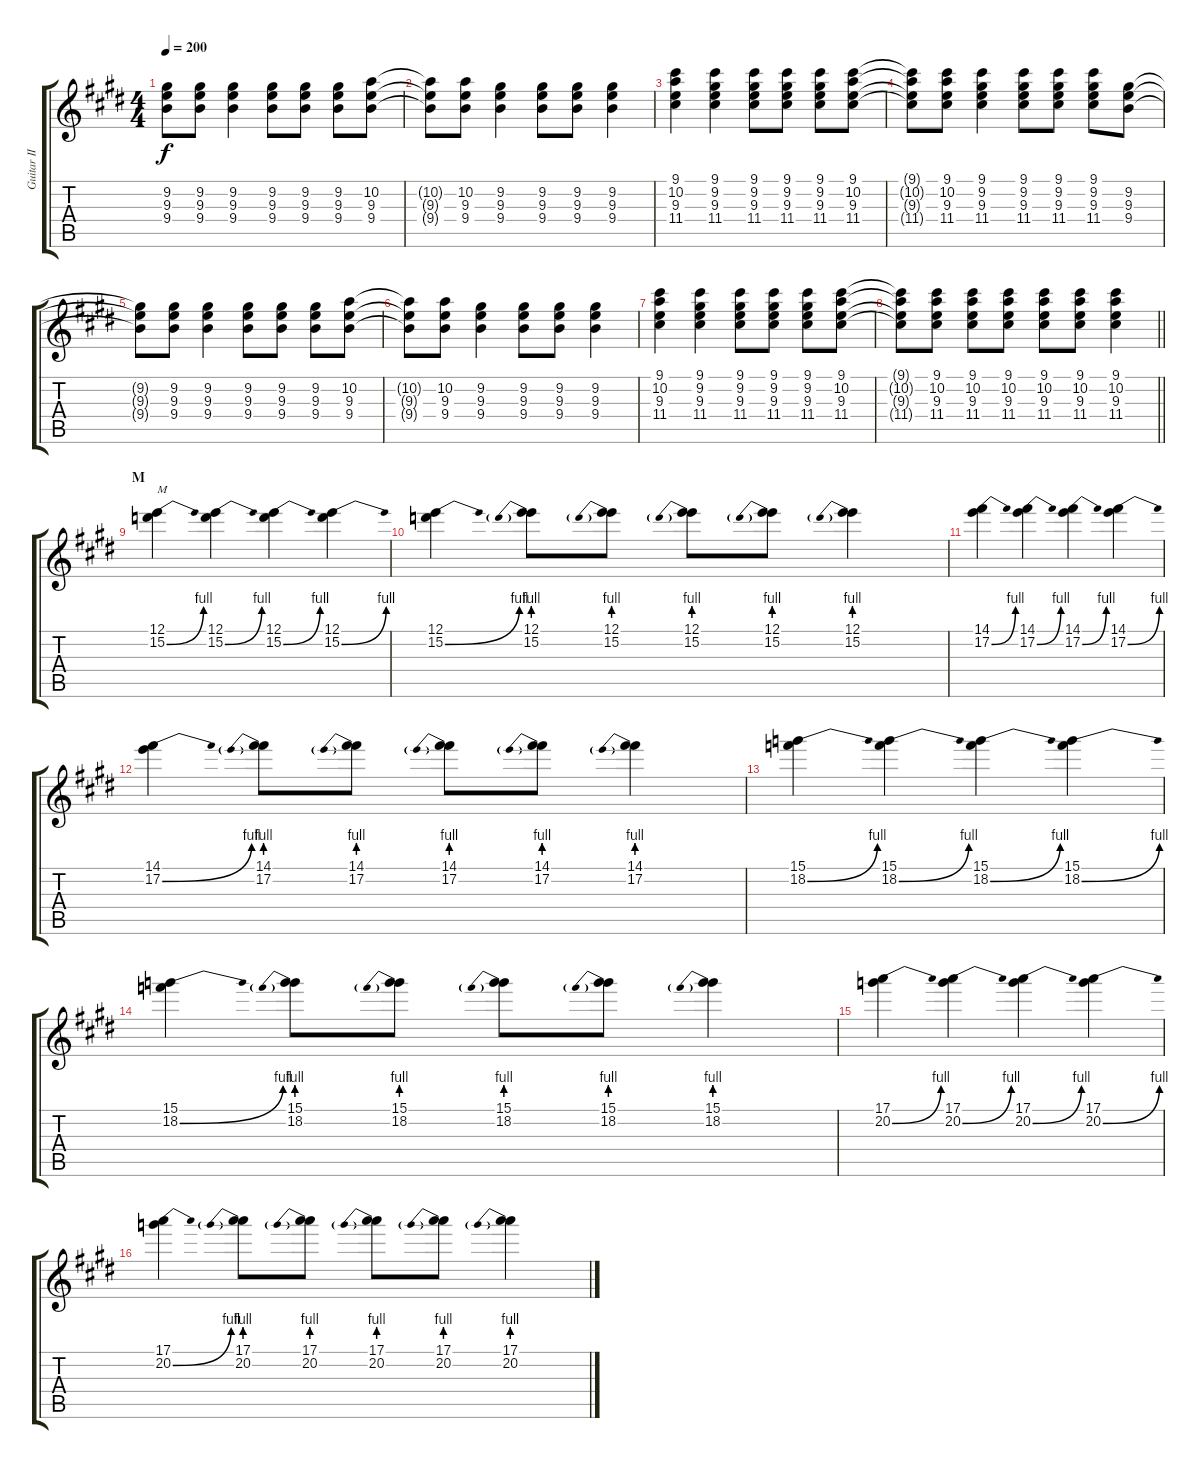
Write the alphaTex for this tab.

\track ("Guitar II" "Guitar II") {instrument distortionguitar}
\staff {score tabs}
\tuning (E4 B3 G3 D3 A2 E2) {hide}
\ts (4 4)
\tempo 200
\clef g2
\ks e
(9.2{t} 9.3{t} 9.4{t}).8{dy f} (9.2 9.3 9.4).8 (9.2 9.3 9.4).4 (9.2 9.3 9.4).8 (9.2 9.3 9.4).8 (9.2 9.3 9.4).8 (10.2 9.3 9.4).8 |
(10.2{t} 9.3{t} 9.4{t}).8 (10.2 9.3 9.4).8 (9.2 9.3 9.4).4 (9.2 9.3 9.4).8 (9.2 9.3 9.4).8 (9.2 9.3 9.4).4 |
(9.1 10.2 9.3 11.4).4 (9.1 9.2 9.3 11.4).4 (9.1 9.2 9.3 11.4).8 (9.1 9.2 9.3 11.4).8 (9.1 9.2 9.3 11.4).8 (9.1 10.2 9.3 11.4).8 |
(9.1{t} 10.2{t} 9.3{t} 11.4{t}).8 (9.1 10.2 9.3 11.4).8 (9.1 9.2 9.3 11.4).4 (9.1 9.2 9.3 11.4).8 (9.1 9.2 9.3 11.4).8 (9.1 9.2 9.3 11.4).8 (9.2 9.3 9.4).8 |
(9.2{t} 9.3{t} 9.4{t}).8 (9.2 9.3 9.4).8 (9.2 9.3 9.4).4 (9.2 9.3 9.4).8 (9.2 9.3 9.4).8 (9.2 9.3 9.4).8 (10.2 9.3 9.4).8 |
(10.2{t} 9.3{t} 9.4{t}).8 (10.2 9.3 9.4).8 (9.2 9.3 9.4).4 (9.2 9.3 9.4).8 (9.2 9.3 9.4).8 (9.2 9.3 9.4).4 |
(9.1 10.2 9.3 11.4).4 (9.1 9.2 9.3 11.4).4 (9.1 9.2 9.3 11.4).8 (9.1 9.2 9.3 11.4).8 (9.1 9.2 9.3 11.4).8 (9.1 10.2 9.3 11.4).8 |
\barLineRight lightlight
(9.1{t} 10.2{t} 9.3{t} 11.4{t}).8 (9.1 10.2 9.3 11.4).8 (9.1 10.2 9.3 11.4).8 (9.1 10.2 9.3 11.4).8 (9.1 10.2 9.3 11.4).8 (9.1 10.2 9.3 11.4).8 (9.1 10.2 9.3 11.4).4 |
\section ("" "M")
(12.1 15.2{be (bend 0 0 60 4)}).4{txt "M" volume 14} (12.1 15.2{be (bend 0 0 60 4)}).4 (12.1 15.2{be (bend 0 0 60 4)}).4 (12.1 15.2{be (bend 0 0 60 4)}).4 |
(12.1 15.2{be (bend 0 0 60 4)}).4 (12.1 15.2{be (prebend 0 4 60 4)}).8 (12.1 15.2{be (prebend 0 4 60 4)}).8 (12.1 15.2{be (prebend 0 4 60 4)}).8 (12.1 15.2{be (prebend 0 4 60 4)}).8 (12.1 15.2{be (prebend 0 4 60 4)}).4 |
(14.1 17.2{be (bend 0 0 60 4)}).4 (14.1 17.2{be (bend 0 0 60 4)}).4 (14.1 17.2{be (bend 0 0 60 4)}).4 (14.1 17.2{be (bend 0 0 60 4)}).4 |
(14.1 17.2{be (bend 0 0 60 4)}).4 (14.1 17.2{be (prebend 0 4 60 4)}).8 (14.1 17.2{be (prebend 0 4 60 4)}).8 (14.1 17.2{be (prebend 0 4 60 4)}).8 (14.1 17.2{be (prebend 0 4 60 4)}).8 (14.1 17.2{be (prebend 0 4 60 4)}).4 |
(15.1 18.2{be (bend 0 0 60 4)}).4 (15.1 18.2{be (bend 0 0 60 4)}).4 (15.1 18.2{be (bend 0 0 60 4)}).4 (15.1 18.2{be (bend 0 0 60 4)}).4 |
(15.1 18.2{be (bend 0 0 60 4)}).4 (15.1 18.2{be (prebend 0 4 60 4)}).8 (15.1 18.2{be (prebend 0 4 60 4)}).8 (15.1 18.2{be (prebend 0 4 60 4)}).8 (15.1 18.2{be (prebend 0 4 60 4)}).8 (15.1 18.2{be (prebend 0 4 60 4)}).4 |
(17.1 20.2{be (bend 0 0 60 4)}).4 (17.1 20.2{be (bend 0 0 60 4)}).4 (17.1 20.2{be (bend 0 0 60 4)}).4 (17.1 20.2{be (bend 0 0 60 4)}).4 |
(17.1 20.2{be (bend 0 0 60 4)}).4 (17.1 20.2{be (prebend 0 4 60 4)}).8 (17.1 20.2{be (prebend 0 4 60 4)}).8 (17.1 20.2{be (prebend 0 4 60 4)}).8 (17.1 20.2{be (prebend 0 4 60 4)}).8 (17.1 20.2{be (prebend 0 4 60 4)}).4
